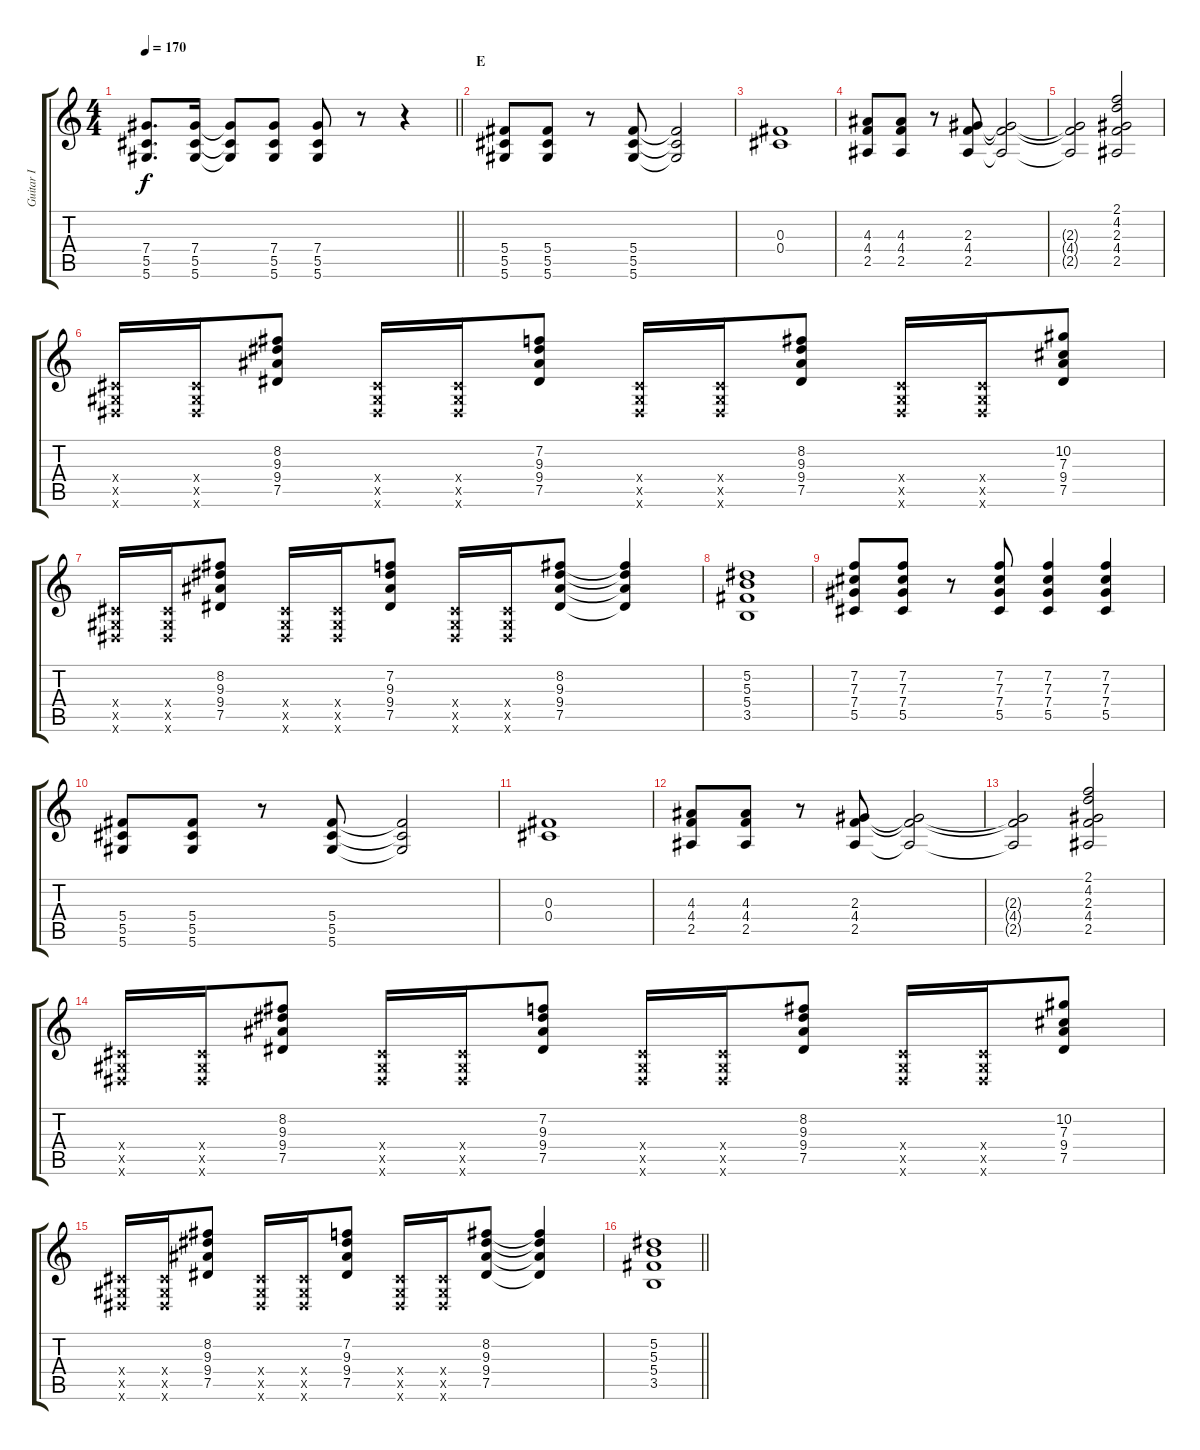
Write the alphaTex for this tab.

\track ("Guitar I" "Guitar I") {instrument overdrivenguitar}
\staff {score tabs}
\tuning (Eb4 Bb3 Gb3 Db3 Ab2 Eb2) {hide}
\ts (4 4)
\tempo 170
\clef g2
\barLineRight lightlight
\ks c
(7.4 5.5 5.6).8{d dy f} (7.4 5.5 5.6).16 (7.4{t} 5.5{t} 5.6{t}).8 (7.4 5.5 5.6).8 (7.4 5.5 5.6).8 r.8 r.4 |
\section ("" "E")
(5.4 5.5 5.6).8 (5.4 5.5 5.6).8 r.8 (5.4 5.5 5.6).8 (5.4{t} 5.5{t} 5.6{t}).2 |
(0.3 0.4).1 |
(4.3 4.4 2.5).8 (4.3 4.4 2.5).8 r.8 (2.3 4.4 2.5).8 (2.3{t} 4.4{t} 2.5{t}).2 |
(2.3{t} 4.4{t} 2.5{t}).2 (2.1 4.2 2.3 4.4 2.5).2 |
(0.4{x} 0.5{x} 0.6{x}).16 (0.4{x} 0.5{x} 0.6{x}).16 (8.2 9.3 9.4 7.5).8 (0.4{x} 0.5{x} 0.6{x}).16 (0.4{x} 0.5{x} 0.6{x}).16 (7.2 9.3 9.4 7.5).8 (0.4{x} 0.5{x} 0.6{x}).16 (0.4{x} 0.5{x} 0.6{x}).16 (8.2 9.3 9.4 7.5).8 (0.4{x} 0.5{x} 0.6{x}).16 (0.4{x} 0.5{x} 0.6{x}).16 (10.2 7.3 9.4 7.5).8 |
(0.4{x} 0.5{x} 0.6{x}).16 (0.4{x} 0.5{x} 0.6{x}).16 (8.2 9.3 9.4 7.5).8 (0.4{x} 0.5{x} 0.6{x}).16 (0.4{x} 0.5{x} 0.6{x}).16 (7.2 9.3 9.4 7.5).8 (0.4{x} 0.5{x} 0.6{x}).16 (0.4{x} 0.5{x} 0.6{x}).16 (8.2 9.3 9.4 7.5).8 (8.2{t} 9.3{t} 9.4{t} 7.5{t}).4 |
(5.2 5.3 5.4 3.5).1 |
(7.2 7.3 7.4 5.5).8 (7.2 7.3 7.4 5.5).8 r.8 (7.2 7.3 7.4 5.5).8 (7.2 7.3 7.4 5.5).4 (7.2 7.3 7.4 5.5).4 |
(5.4 5.5 5.6).8 (5.4 5.5 5.6).8 r.8 (5.4 5.5 5.6).8 (5.4{t} 5.5{t} 5.6{t}).2 |
(0.3 0.4).1 |
(4.3 4.4 2.5).8 (4.3 4.4 2.5).8 r.8 (2.3 4.4 2.5).8 (2.3{t} 4.4{t} 2.5{t}).2 |
(2.3{t} 4.4{t} 2.5{t}).2 (2.1 4.2 2.3 4.4 2.5).2 |
(0.4{x} 0.5{x} 0.6{x}).16 (0.4{x} 0.5{x} 0.6{x}).16 (8.2 9.3 9.4 7.5).8 (0.4{x} 0.5{x} 0.6{x}).16 (0.4{x} 0.5{x} 0.6{x}).16 (7.2 9.3 9.4 7.5).8 (0.4{x} 0.5{x} 0.6{x}).16 (0.4{x} 0.5{x} 0.6{x}).16 (8.2 9.3 9.4 7.5).8 (0.4{x} 0.5{x} 0.6{x}).16 (0.4{x} 0.5{x} 0.6{x}).16 (10.2 7.3 9.4 7.5).8 |
(0.4{x} 0.5{x} 0.6{x}).16 (0.4{x} 0.5{x} 0.6{x}).16 (8.2 9.3 9.4 7.5).8 (0.4{x} 0.5{x} 0.6{x}).16 (0.4{x} 0.5{x} 0.6{x}).16 (7.2 9.3 9.4 7.5).8 (0.4{x} 0.5{x} 0.6{x}).16 (0.4{x} 0.5{x} 0.6{x}).16 (8.2 9.3 9.4 7.5).8 (8.2{t} 9.3{t} 9.4{t} 7.5{t}).4 |
\barLineRight lightlight
(5.2 5.3 5.4 3.5).1
